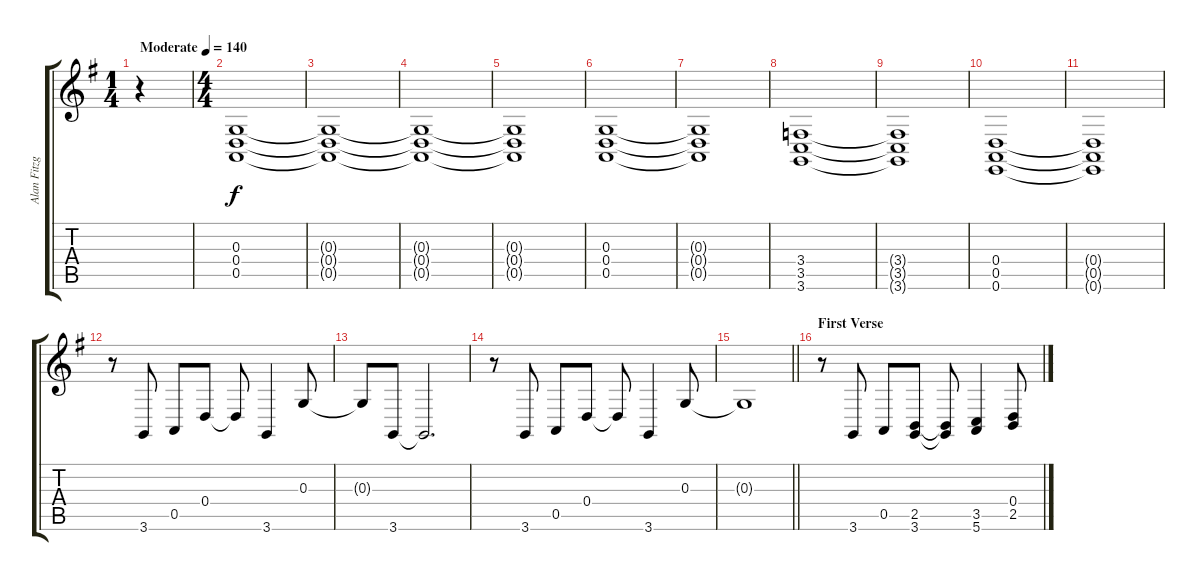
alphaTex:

\track ("Alan Fitzgerald 1" "Alan Fitzg") {instrument synthstrings1}
\staff {score tabs}
\tuning (E4 B3 G3 D3 A2 E2) {hide}
\ts (1 4)
\tempo (140 "Moderate")
\clef g2
\ks g
r.4{dy f instrument synthstrings1} |
\ts (4 4)
(0.3 0.4 0.5).1 |
(0.3{t} 0.4{t} 0.5{t}).1 |
(0.3{t} 0.4{t} 0.5{t}).1 |
(0.3{t} 0.4{t} 0.5{t}).1 |
(0.3 0.4 0.5).1 |
(0.3{t} 0.4{t} 0.5{t}).1 |
(3.4 3.5 3.6).1 |
(3.4{t} 3.5{t} 3.6{t}).1 |
(0.4 0.5 0.6).1 |
(0.4{t} 0.5{t} 0.6{t}).1 |
r.8{instrument synthbrass2} 3.6.8 0.5.8 0.4.8 0.4{t}.8 3.6.4 0.3.8 |
0.3{t}.8 3.6.8 3.6{t}.2{d} |
r.8 3.6.8 0.5.8 0.4.8 0.4{t}.8 3.6.4 0.3.8 |
\barLineRight lightlight
0.3{t}.1 |
\section ("" "First Verse")
r.8 3.6.8 0.5.8 (2.5 3.6).8 (2.5{t} 3.6{t}).8 (3.5 5.6).4 (0.4 2.5).8
